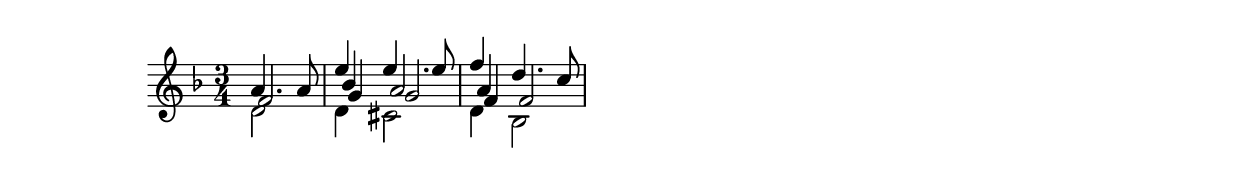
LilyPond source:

%% Do not edit this file; it is auto-generated from LSR http://lsr.dsi.unimi.it
%% This file is in the public domain.
\version "2.11.62"

\header {
  lsrtags = "simultaneous-notes"

 doctitlees = "Voces adicionales para evitar colisiones"
 texidoces = "
En ciertos casos de polifonía compleja, se necesitan voces adicionales
para evitar colisiones entre las notas.  Las voces adicionales se
añaden definiendo una variable que utiliza la función de Scheme
context-spec-music.

"

  texidoc = "
In some instances of complex polyphonic music, additional voices are
necessary to prevent collisions between notes.  If more than four
parallel voices are needed, additional voices can be added by defining
a variable using the Scheme function @code{context-spec-music}.

"
  doctitle = "Additional voices to avoid collisions"
} % begin verbatim
voiceFive = #(context-spec-music (make-voice-props-set 4) 'Voice)
\relative c'' {
  \time 3/4 \key d \minor \partial 2
  <<
    { \voiceOne
      a4. a8
      e'4 e4. e8
      f4 d4. c8
    } \\ {
      \voiceThree
      f,2
      bes4 a2
      a4 s2
    } \\ {
      \voiceFive
      s2
      g4 g2
      f4 f2
    } \\ {
      \voiceTwo
      d2
      d4 cis2
      d4 bes2
    }
  >>
}
